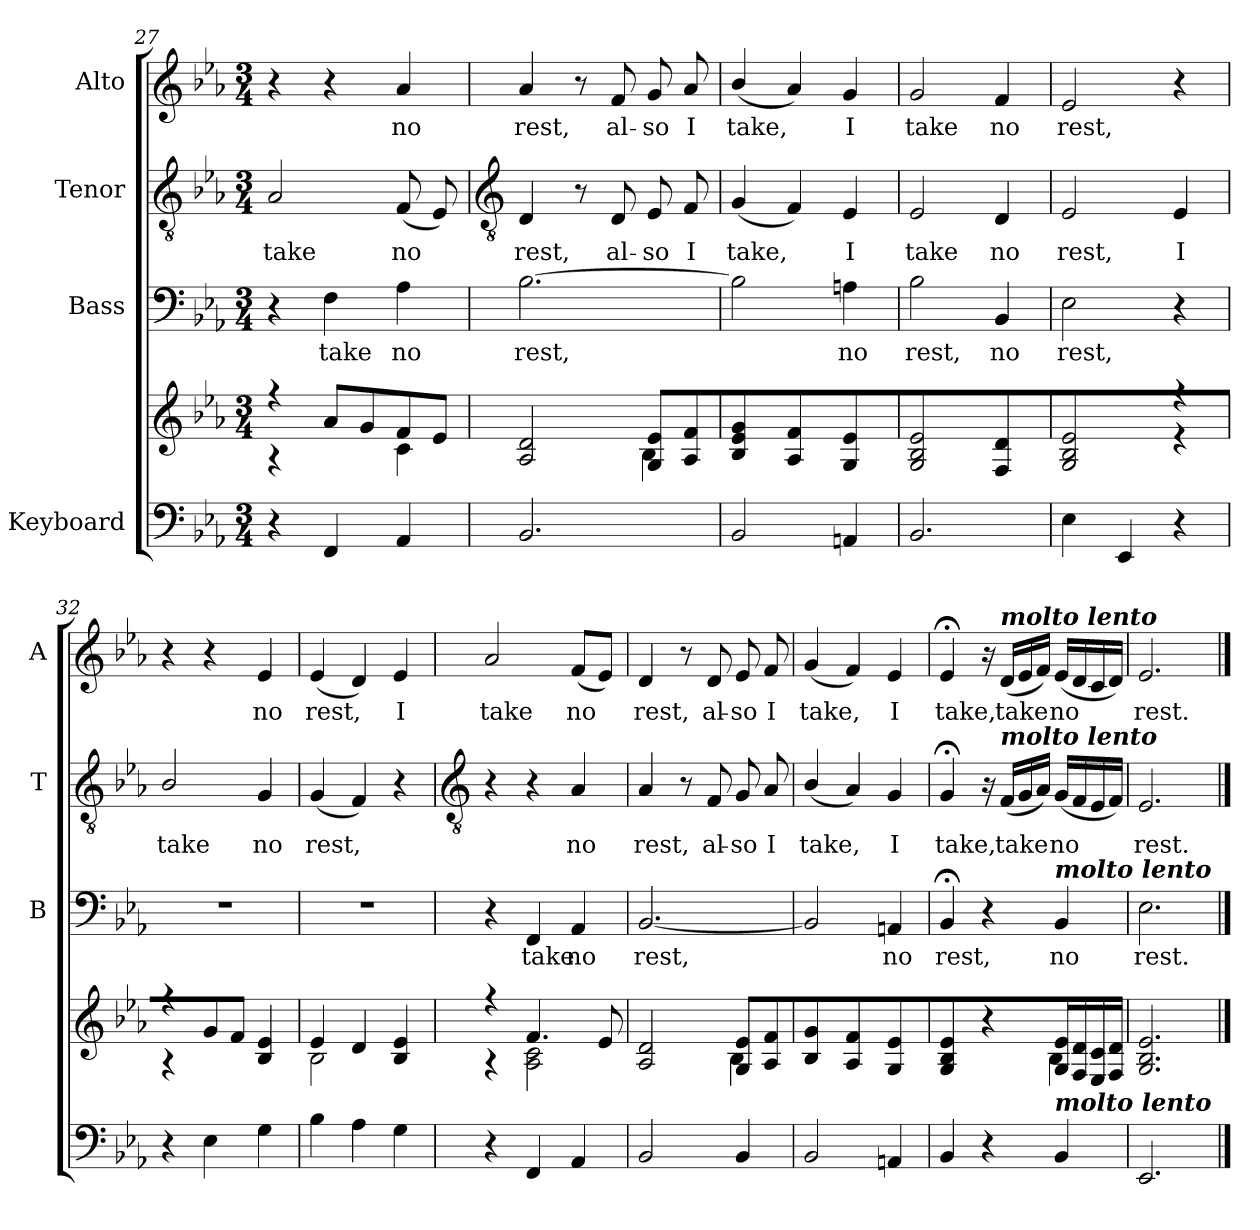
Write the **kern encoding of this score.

**kern	**kern	**kern	**text	**kern	**text	**kern	**text
*part4	*part4	*part3	*part3	*part2	*part2	*part1	*part1
*staff5	*staff4	*staff3	*staff3	*staff2	*staff2	*staff1	*staff1
*I"Keyboard	*	*I"Bass	*	*I"Tenor	*	*I"Alto	*
*	*	*I'B	*	*I'T	*	*I'A	*
*clefF4	*clefG2	*clefF4	*	*clefGv2	*	*clefG2	*
*k[b-e-a-]	*k[b-e-a-]	*k[b-e-a-]	*	*k[b-e-a-]	*	*k[b-e-a-]	*
*E-:	*E-:	*E-:	*	*E-:	*	*E-:	*
*M3/4	*M3/4	*M3/4	*	*M3/4	*	*M3/4	*
=27	=27	=27	=27	=27	=27	=27	=27
*	*^	*	*	*	*	*	*
!	!	!	!	!	!	!LO:LY:b	!	!
4r	4r	4r	4r	.	2A-	take	4r	.
!	!	!	!	!LO:LY:b	!	!	!	!
4FF	8a-/L	4ryy	4F	take	.	.	4r	.
.	8g/	.	.	.	.	.	.	.
!	!	!	!	!LO:LY:b	!	!LO:LY:b	!	!LO:LY:b
4AA-	8f/	4c\	4A-	no	(<8FL	no	4a-	no
.	8e-/J	.	.	.	8E-)	.	.	.
!!LO:LB:g=z
=28	=28	=28	=28	=28	=28	=28	=28	=28
*	*	*	*	*	*clefGv2	*	*	*
!	!	!	!	!LO:LY:b	!	!LO:LY:b	!	!LO:LY:b
2.BB-	2A-/ 2d/	2ryy	[2.B-	rest,	4D	rest,	4a-	rest,
.	.	.	.	.	8r	.	8r	.
!	!	!	!	!	!	!LO:LY:b	!	!LO:LY:b
.	.	.	.	.	8D	al-	8f	al-
!	!	!	!	!	!	!LO:LY:b	!	!LO:LY:b
.	8G/ 8e-/L	4B-\	.	.	8E-	-so	8g	-so
!	!	!	!	!	!	!LO:LY:b	!	!LO:LY:b
.	8A-/ 8f/	.	.	.	8F	I	8a-	I
=29	=29	=29	=29	=29	=29	=29	=29	=29
!	!	!LO:N:vis=1	!	!	!	!LO:LY:b	!	!LO:LY:b
2BB-	4B-/ 4e-/ 4g/	2.ryy	2B-]	.	(<4G	take,	(<4b-/	take,
.	4A-/ 4f/	.	.	.	4F)	.	4a-)	.
!	!	!	!	!LO:LY:b	!	!LO:LY:b	!	!LO:LY:b
4AAn	4G/ 4e-/	.	4An	no	4E-	I	4g	I
=30	=30	=30	=30	=30	=30	=30	=30	=30
!	!	!LO:N:vis=1	!	!LO:LY:b	!	!LO:LY:b	!	!LO:LY:b
2.BB-	2G/ 2B-/ 2e-/	2.ryy	2B-	rest,	2E-	take	2g	take
!	!	!	!	!LO:LY:b	!	!LO:LY:b	!	!LO:LY:b
.	4F/ 4d/	.	4BB-	no	4D	no	4f	no
=31	=31	=31	=31	=31	=31	=31	=31	=31
!	!	!	!	!LO:LY:b	!	!LO:LY:b	!	!LO:LY:b
4E-	2G/ 2B-/ 2e-/	2ryy	2E-	rest,	2E-	rest,	2e-	rest,
4EE-	.	.	.	.	.	.	.	.
!	!	!	!	!	!	!LO:LY:b	!	!
4r	4r	4r	4r	.	4E-	I	4r	.
=32	=32	=32	=32	=32	=32	=32	=32	=32
!	!	!	!LO:N:vis=1	!	!	!LO:LY:b	!	!
4r	4r	4r	2.r	.	2B-/	take	4r	.
4E-	8g/	4ryy	.	.	.	.	4r	.
.	8f/J	.	.	.	.	.	.	.
!	!	!	!	!	!	!LO:LY:b	!	!LO:LY:b
4G	4B-/ 4e-/	4ryy	.	.	4G	no	4e-	no
=33	=33	=33	=33	=33	=33	=33	=33	=33
!	!	!	!LO:N:vis=1	!	!	!LO:LY:b	!	!LO:LY:b
4B-	4e-/	2B-\	2.r	.	(<4G	rest,	(<4e-	rest,
4A-	4d/	.	.	.	4F)	.	4d)	.
!	!	!	!	!	!	!	!	!LO:LY:b
4G	4B-/ 4e-/	4ryy	.	.	4r	.	4e-	I
!!LO:LB:g=z
=34	=34	=34	=34	=34	=34	=34	=34	=34
*	*	*	*	*	*clefGv2	*	*	*
!	!	!	!	!	!	!	!	!LO:LY:b
4r	4r	4r	4r	.	4r	.	2a-	take
!	!	!	!	!LO:LY:b	!	!	!	!
4FF	4.f/	2A-\ 2c\	4FF	take	4r	.	.	.
!	!	!	!	!LO:LY:b	!	!LO:LY:b	!	!LO:LY:b
4AA-	.	.	4AA-	no	4A-	no	(<8fL	no
.	8e-/	.	.	.	.	.	8e-J)	.
=35	=35	=35	=35	=35	=35	=35	=35	=35
!	!	!	!	!LO:LY:b	!	!LO:LY:b	!	!LO:LY:b
2BB-	2A-/ 2d/	2ryy	[2.BB-	rest,	4A-	rest,	4d	rest,
.	.	.	.	.	8r	.	8r	.
!	!	!	!	!	!	!LO:LY:b	!	!LO:LY:b
.	.	.	.	.	8F	al-	8d	al-
!	!	!	!	!	!	!LO:LY:b	!	!LO:LY:b
4BB-	8G/ 8e-/L	4B-\	.	.	8G	-so	8e-	-so
!	!	!	!	!	!	!LO:LY:b	!	!LO:LY:b
.	8A-/ 8f/	.	.	.	8A-	I	8f	I
=36	=36	=36	=36	=36	=36	=36	=36	=36
!	!	!LO:N:vis=1	!	!	!	!LO:LY:b	!	!LO:LY:b
2BB-	4B-/ 4g/	2.ryy	2BB-]	.	(<4B-/	take,	(<4g	take,
.	4A-/ 4f/	.	.	.	4A-)	.	4f)	.
!	!	!	!	!LO:LY:b	!	!LO:LY:b	!	!LO:LY:b
4AAn	4G/ 4e-/	.	4AAn	no	4G	I	4e-	I
=37	=37	=37	=37	=37	=37	=37	=37	=37
!	!	!	!	!LO:LY:b	!	!LO:LY:b	!	!LO:LY:b
4BB-	4G/ 4B-/ 4e-/	2r;<yy	4BB-;<	rest,	4G;<	take,	4e-;<	take,
4r	4r	.	4r	.	16r	.	16r	.
!	!	!	!	!	!	!	!LO:TX:a:Bi:t=molto lento	!
!	!	!	!	!	!LO:TX:a:Bi:t=molto lento	!	!	!
!	!	!	!	!	!	!LO:LY:b	!	!LO:LY:b
.	.	.	.	.	(<16FLL	take	(<16dLL	take
.	.	.	.	.	16G	.	16e-	.
.	.	.	.	.	16A-JJ)	.	16fJJ)	.
!	!	!	!LO:TX:a:Bi:t=molto lento	!	!	!	!	!
!LO:TX:a:Bi:t=molto lento	!	!	!	!	!	!	!	!
!	!	!	!	!LO:LY:b	!	!LO:LY:b	!	!LO:LY:b
4BB-	16G/ 16e-/L	4B-\	4BB-	no	(<16GLL	no	(<16e-LL	no
.	16F/ 16d/	.	.	.	16F	.	16d	.
.	16E-/ 16c/	.	.	.	16E-	.	16c	.
.	16F/ 16d/JJ	.	.	.	16FJJ)	.	16dJJ)	.
=38	=38	=38	=38	=38	=38	=38	=38	=38
!	!	!LO:N:vis=1	!	!LO:LY:b	!	!LO:LY:b	!	!LO:LY:b
2.EE-	2.G/ 2.B-/ 2.e-/	2.ryy	2.E-	rest.	2.E-	rest.	2.e-	rest.
*	*v	*v	*	*	*	*	*	*
==	==	==	==	==	==	==	==
*-	*-	*-	*-	*-	*-	*-	*-
